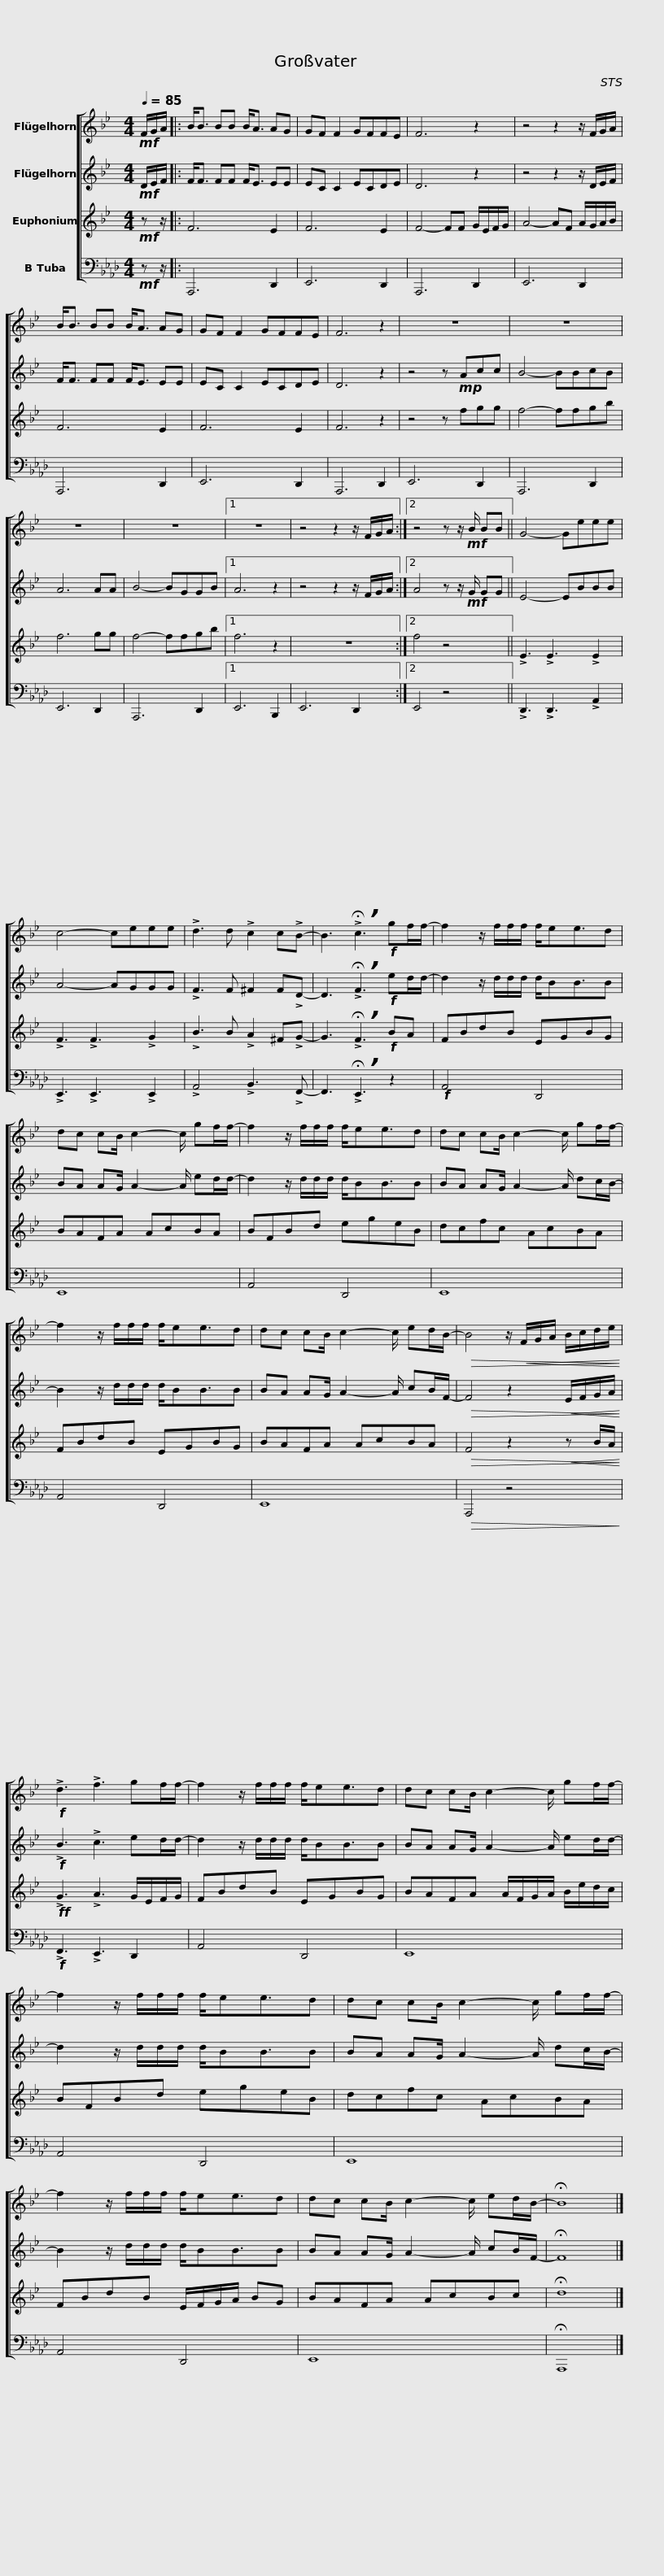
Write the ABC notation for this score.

X:1
%%score [ 1 2 3 4 ]
L:1/8
Q:1/4=85
M:4/4
I:linebreak $
K:Ab
V:1 treble transpose=-2
V:2 treble transpose=-2
V:3 treble transpose=-14
V:4 bass
V:1
[K:Bb]!mf! F/G/A/ |: B<B BB B<A AG | GF F2 GFFE | F6 z2 | z4 z2 z/ F/G/A/ |$ %5
 B<B BB B<A AG | GF F2 GFFE | F6 z2 | z8 | z8 | %10
 z8 |$ z8 |1 z8 | z4 z2 z/ F/G/A/ :|2 z4 z z/!mf! B/ BB || %15
 G4- Geee | c4- ceee |$ !>!d3 d !>!c2 c!>!B- | B3 !>!!breath!!fermata!c3!f! gf/f/- | f2 z/ f/f/f/ f/ee3/2d | %20
 dc cB/ c2- c/ gf/f/- |$ f2 z/ f/f/f/ f/ee3/2d | dc cB/ c2- c/ gf/f/- | f2 z/ f/f/f/ f/ee3/2d |$ dc cB/ c2- c/ ed/B/- | %25
!>(! B4 z/!<(! F/G/A/ B/c/d/e/!>)!!<)! |!f! !>!d3 !>!f3 gf/f/- | f2 z/ f/f/f/ f/ee3/2d |$ dc cB/ c2- c/ gf/f/- | f2 z/ f/f/f/ f/ee3/2d | %30
 dc cB/ c2- c/ gf/f/- |$ f2 z/ f/f/f/ f/ee3/2d | dc cB/ c2- c/ ed/B/- | !fermata!B8 |] %34
V:2
[K:Bb]!mf! D/E/F/ |: F<F FF F<E EE | EC C2 ECDE | D6 z2 | z4 z2 z/ D/E/F/ |$ %5
 F<F FF F<E EE | EC C2 ECDE | D6 z2 | z4 z!mp! Acc | B4- BBcB | %10
 A6 AA |$ B4- BGGB |1 A6 z2 | z4 z2 z/ F/G/A/ :|2 A4 z z/!mf! G/ GG || %15
 E4- EBBB | A4- AGGG |$ !>!F3 F ^F2 F!>!D- | D3 !>!!breath!!fermata!F3!f! ed/d/- | d2 z/ d/d/d/ d/BB3/2B | %20
 BA AG/ A2- A/ ed/d/- |$ d2 z/ d/d/d/ d/BB3/2B | BA AG/ A2- A/ dc/B/- | B2 z/ d/d/d/ d/BB3/2B |$ BA AG/ A2- A/ cB/F/- | %25
!>(! F4 z2!<(! E/F/G/A/!>)!!<)! |!f! !>!B3 !>!c3 ed/d/- | d2 z/ d/d/d/ d/BB3/2B |$ BA AG/ A2- A/ ed/d/- | d2 z/ d/d/d/ d/BB3/2B | %30
 BA AG/ A2- A/ dc/B/- |$ B2 z/ d/d/d/ d/BB3/2B | BA AG/ A2- A/ cB/F/- | !fermata!F8 |] %34
V:3
[K:Bb]!mf! z z/ |: F6 E2 | F6 E2 | F4- FF G/E/F/G/ | A4- AF A/G/A/B/ |$ %5
 F6 E2 | F6 E2 | F6 z2 | z4 z fgg | f4- ffgb | %10
 f6 gg |$ f4- ffgb |1 f6 z2 | z8 :|2 f4 z4 || %15
 !>!E3 !>!E3 !>!E2 | !>!F3 !>!F3 !>!G2 |$ !>!B3 B !>!A2 ^F!>!G- | G3 !>!!breath!!fermata!F3!f! BA | FBdB EGBG | %20
 BAFA AcBA |$ BFBd egeB | dcfc AcBA | FBdB EGBG |$ BAFA AcBA | %25
!>(! F4 z2!<(! z B/A/!>)!!<)! |!ff! !>!G3 !>!A3 G/E/F/G/ | FBdB EGBG |$ BAFA A/F/G/A/ B/e/d/c/ | BFBd egeB | %30
 dcfc AcBA |$ FBdB E/F/G/A/ BG | BAFA AcBc | !fermata!d8 |] %34
V:4
!mf! z z/ |: A,,,6 D,,2 | E,,6 D,,2 | A,,,6 D,,2 | E,,6 D,,2 |$ %5
 A,,,6 D,,2 | E,,6 D,,2 | A,,,6 D,,2 | E,,6 D,,2 | A,,,6 D,,2 | %10
 E,,6 D,,2 |$ A,,,6 D,,2 |1 E,,6 B,,,2 | E,,6 D,,2 :|2 E,,4 z4 || %15
 !>!D,,3 !>!D,,3 !>!A,,2 | !>!E,,3 !>!E,,3 !>!E,,2 |$ !>!A,,4 !>!B,,3 !>!F,,- | F,,3 !>!!breath!!fermata!E,,3 z2 |!f! A,,4 D,,4 | %20
 E,,8 |$ A,,4 D,,4 | E,,8 | A,,4 D,,4 |$ E,,8 | %25
!>(! A,,,4 z4!>)! |!f! !>!F,,3 !>!E,,3 D,,2 | A,,4 D,,4 |$ E,,8 | A,,4 D,,4 | %30
 E,,8 |$ A,,4 D,,4 | E,,8 | !fermata!A,,,8 |] %34
